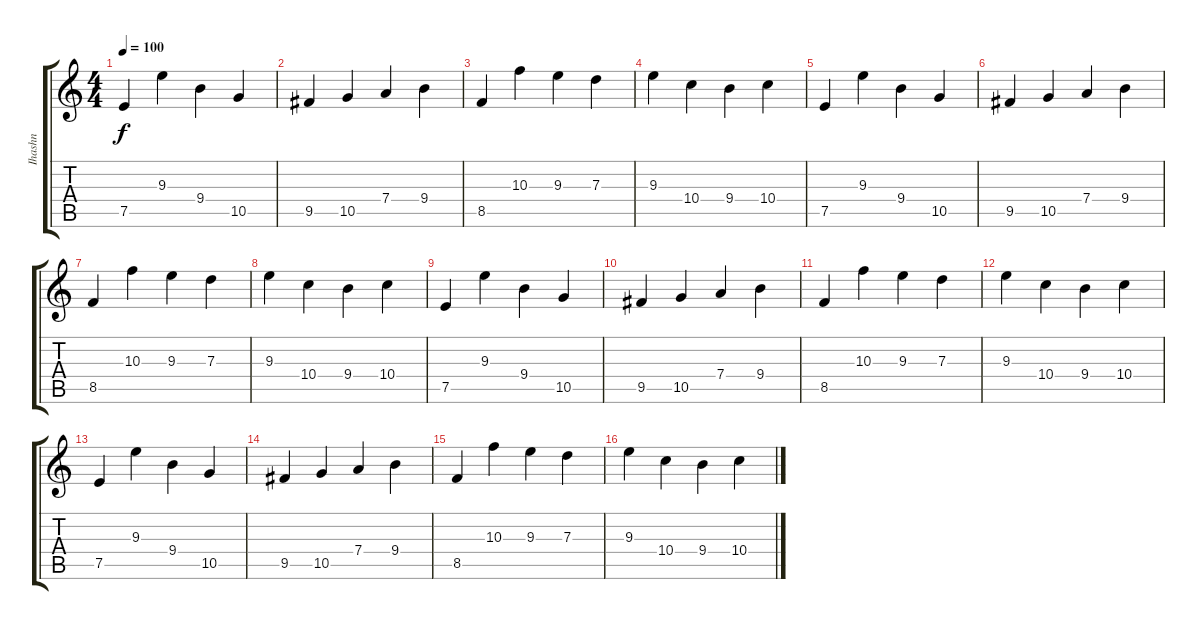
\track ("Ihashn" "Ihashn") {instrument overdrivenguitar}
\staff {score tabs}
\tuning (E4 B3 G3 D3 A2 E2) {hide}
\ts (4 4)
\tempo 100
\clef g2
\ks c
7.5.4{dy f} 9.3.4 9.4.4 10.5.4 |
9.5.4 10.5.4 7.4.4 9.4.4 |
8.5.4 10.3.4 9.3.4 7.3.4 |
9.3.4 10.4.4 9.4.4 10.4.4 |
7.5.4 9.3.4 9.4.4 10.5.4 |
9.5.4 10.5.4 7.4.4 9.4.4 |
8.5.4 10.3.4 9.3.4 7.3.4 |
9.3.4 10.4.4 9.4.4 10.4.4 |
7.5.4 9.3.4 9.4.4 10.5.4 |
9.5.4 10.5.4 7.4.4 9.4.4 |
8.5.4 10.3.4 9.3.4 7.3.4 |
9.3.4 10.4.4 9.4.4 10.4.4 |
7.5.4 9.3.4 9.4.4 10.5.4 |
9.5.4 10.5.4 7.4.4 9.4.4 |
8.5.4 10.3.4 9.3.4 7.3.4 |
9.3.4 10.4.4 9.4.4 10.4.4
